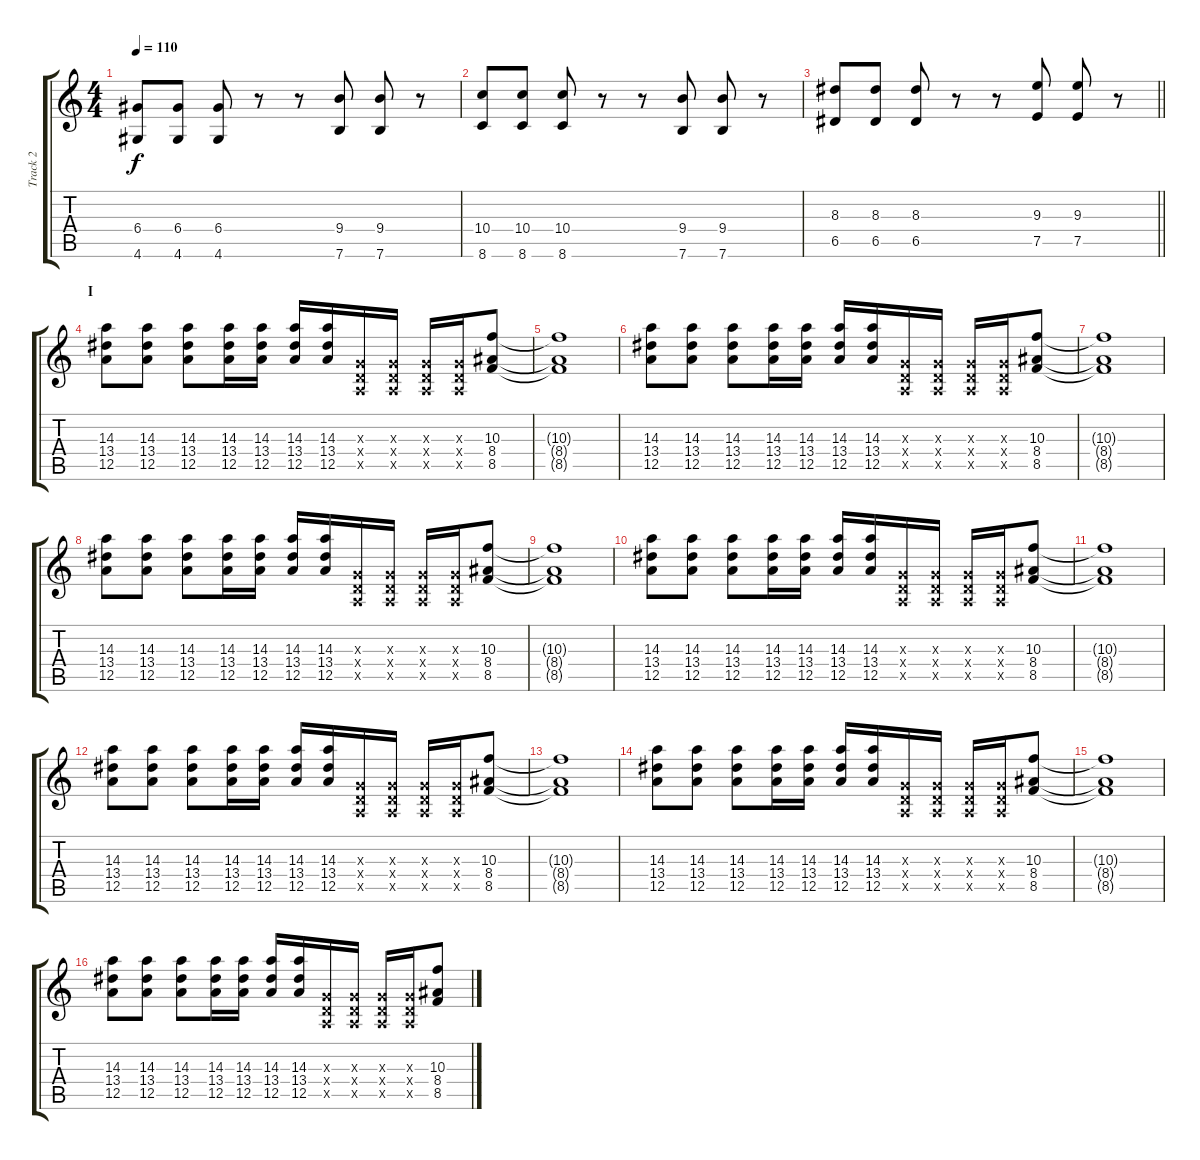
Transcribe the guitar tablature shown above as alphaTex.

\track ("Track 2" "Track 2") {instrument electricguitarjazz}
\staff {score tabs}
\tuning (E4 B3 G3 D3 A2 E2) {hide}
\ts (4 4)
\tempo 110
\clef g2
\ks c
(6.4 4.6).8{dy f} (6.4 4.6).8 (6.4 4.6).8 r.8 r.8 (9.4 7.6).8 (9.4 7.6).8 r.8 |
(10.4 8.6).8 (10.4 8.6).8 (10.4 8.6).8 r.8 r.8 (9.4 7.6).8 (9.4 7.6).8 r.8 |
\barLineRight lightlight
(8.3 6.5).8 (8.3 6.5).8 (8.3 6.5).8 r.8 r.8 (9.3 7.5).8 (9.3 7.5).8 r.8 |
\section ("" "I")
(14.3 13.4 12.5).8 (14.3 13.4 12.5).8 (14.3 13.4 12.5).8 (14.3 13.4 12.5).16 (14.3 13.4 12.5).16 (14.3 13.4 12.5).16 (14.3 13.4 12.5).16 (0.3{x} 0.4{x} 0.5{x}).16 (0.3{x} 0.4{x} 0.5{x}).16 (0.3{x} 0.4{x} 0.5{x}).16 (0.3{x} 0.4{x} 0.5{x}).16 (10.3 8.4 8.5).8 |
(10.3{t} 8.4{t} 8.5{t}).1 |
(14.3 13.4 12.5).8 (14.3 13.4 12.5).8 (14.3 13.4 12.5).8 (14.3 13.4 12.5).16 (14.3 13.4 12.5).16 (14.3 13.4 12.5).16 (14.3 13.4 12.5).16 (0.3{x} 0.4{x} 0.5{x}).16 (0.3{x} 0.4{x} 0.5{x}).16 (0.3{x} 0.4{x} 0.5{x}).16 (0.3{x} 0.4{x} 0.5{x}).16 (10.3 8.4 8.5).8 |
(10.3{t} 8.4{t} 8.5{t}).1 |
(14.3 13.4 12.5).8 (14.3 13.4 12.5).8 (14.3 13.4 12.5).8 (14.3 13.4 12.5).16 (14.3 13.4 12.5).16 (14.3 13.4 12.5).16 (14.3 13.4 12.5).16 (0.3{x} 0.4{x} 0.5{x}).16 (0.3{x} 0.4{x} 0.5{x}).16 (0.3{x} 0.4{x} 0.5{x}).16 (0.3{x} 0.4{x} 0.5{x}).16 (10.3 8.4 8.5).8 |
(10.3{t} 8.4{t} 8.5{t}).1 |
(14.3 13.4 12.5).8 (14.3 13.4 12.5).8 (14.3 13.4 12.5).8 (14.3 13.4 12.5).16 (14.3 13.4 12.5).16 (14.3 13.4 12.5).16 (14.3 13.4 12.5).16 (0.3{x} 0.4{x} 0.5{x}).16 (0.3{x} 0.4{x} 0.5{x}).16 (0.3{x} 0.4{x} 0.5{x}).16 (0.3{x} 0.4{x} 0.5{x}).16 (10.3 8.4 8.5).8 |
(10.3{t} 8.4{t} 8.5{t}).1 |
(14.3 13.4 12.5).8 (14.3 13.4 12.5).8 (14.3 13.4 12.5).8 (14.3 13.4 12.5).16 (14.3 13.4 12.5).16 (14.3 13.4 12.5).16 (14.3 13.4 12.5).16 (0.3{x} 0.4{x} 0.5{x}).16 (0.3{x} 0.4{x} 0.5{x}).16 (0.3{x} 0.4{x} 0.5{x}).16 (0.3{x} 0.4{x} 0.5{x}).16 (10.3 8.4 8.5).8 |
(10.3{t} 8.4{t} 8.5{t}).1 |
(14.3 13.4 12.5).8 (14.3 13.4 12.5).8 (14.3 13.4 12.5).8 (14.3 13.4 12.5).16 (14.3 13.4 12.5).16 (14.3 13.4 12.5).16 (14.3 13.4 12.5).16 (0.3{x} 0.4{x} 0.5{x}).16 (0.3{x} 0.4{x} 0.5{x}).16 (0.3{x} 0.4{x} 0.5{x}).16 (0.3{x} 0.4{x} 0.5{x}).16 (10.3 8.4 8.5).8 |
(10.3{t} 8.4{t} 8.5{t}).1 |
(14.3 13.4 12.5).8 (14.3 13.4 12.5).8 (14.3 13.4 12.5).8 (14.3 13.4 12.5).16 (14.3 13.4 12.5).16 (14.3 13.4 12.5).16 (14.3 13.4 12.5).16 (0.3{x} 0.4{x} 0.5{x}).16 (0.3{x} 0.4{x} 0.5{x}).16 (0.3{x} 0.4{x} 0.5{x}).16 (0.3{x} 0.4{x} 0.5{x}).16 (10.3 8.4 8.5).8
